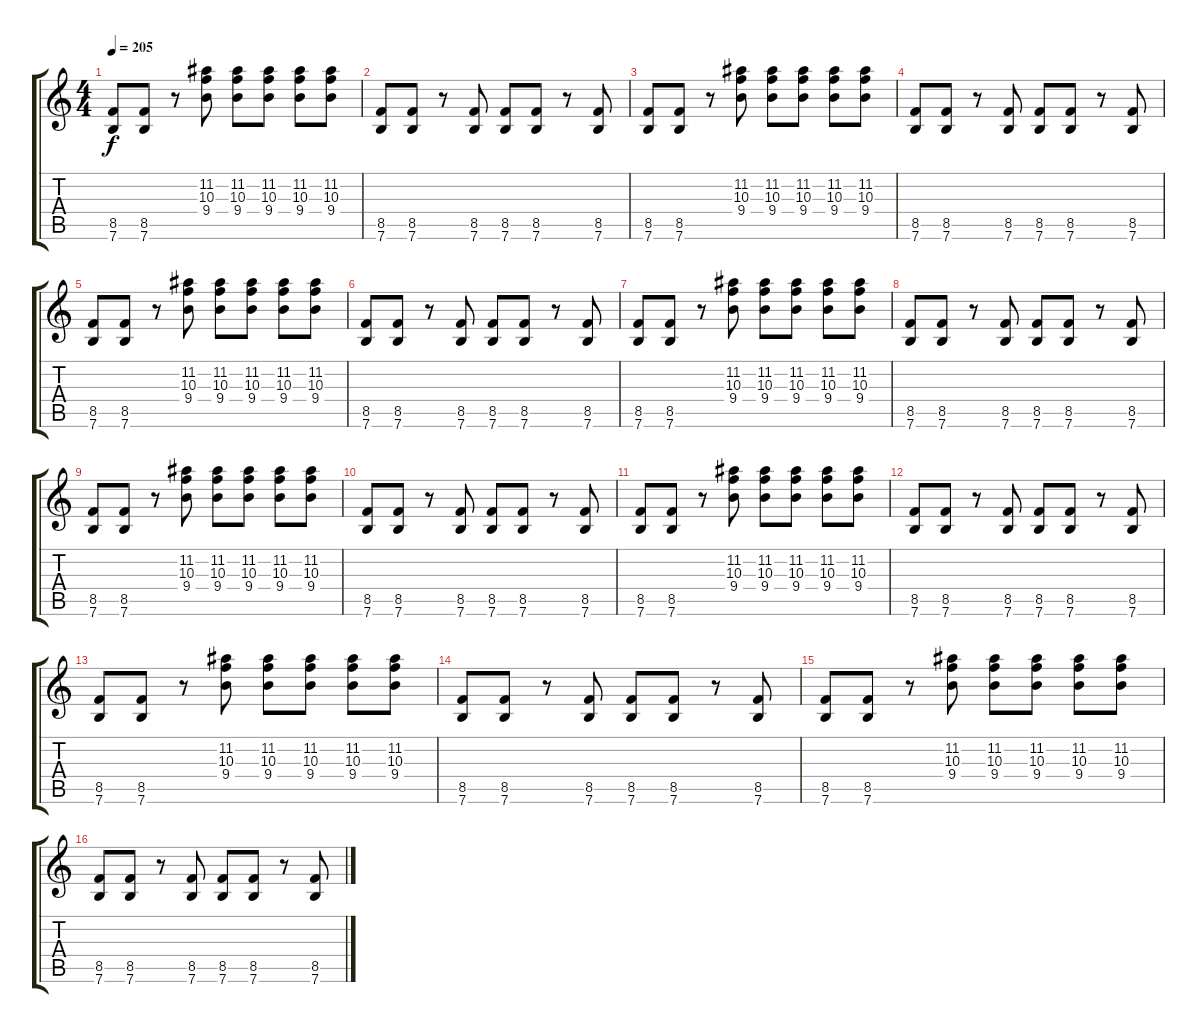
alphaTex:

\track "" {instrument overdrivenguitar}
\staff {score tabs}
\tuning (E4 B3 G3 D3 A2 E2) {hide}
\ts (4 4)
\tempo 205
\clef g2
\ks c
(8.5 7.6).8{dy f} (8.5 7.6).8 r.8 (11.2 10.3 9.4).8 (11.2 10.3 9.4).8 (11.2 10.3 9.4).8 (11.2 10.3 9.4).8 (11.2 10.3 9.4).8 |
(8.5 7.6).8 (8.5 7.6).8 r.8 (8.5 7.6).8 (8.5 7.6).8 (8.5 7.6).8 r.8 (8.5 7.6).8 |
(8.5 7.6).8 (8.5 7.6).8 r.8 (11.2 10.3 9.4).8 (11.2 10.3 9.4).8 (11.2 10.3 9.4).8 (11.2 10.3 9.4).8 (11.2 10.3 9.4).8 |
(8.5 7.6).8 (8.5 7.6).8 r.8 (8.5 7.6).8 (8.5 7.6).8 (8.5 7.6).8 r.8 (8.5 7.6).8 |
(8.5 7.6).8 (8.5 7.6).8 r.8 (11.2 10.3 9.4).8 (11.2 10.3 9.4).8 (11.2 10.3 9.4).8 (11.2 10.3 9.4).8 (11.2 10.3 9.4).8 |
(8.5 7.6).8 (8.5 7.6).8 r.8 (8.5 7.6).8 (8.5 7.6).8 (8.5 7.6).8 r.8 (8.5 7.6).8 |
(8.5 7.6).8 (8.5 7.6).8 r.8 (11.2 10.3 9.4).8 (11.2 10.3 9.4).8 (11.2 10.3 9.4).8 (11.2 10.3 9.4).8 (11.2 10.3 9.4).8 |
(8.5 7.6).8 (8.5 7.6).8 r.8 (8.5 7.6).8 (8.5 7.6).8 (8.5 7.6).8 r.8 (8.5 7.6).8 |
(8.5 7.6).8 (8.5 7.6).8 r.8 (11.2 10.3 9.4).8 (11.2 10.3 9.4).8 (11.2 10.3 9.4).8 (11.2 10.3 9.4).8 (11.2 10.3 9.4).8 |
(8.5 7.6).8 (8.5 7.6).8 r.8 (8.5 7.6).8 (8.5 7.6).8 (8.5 7.6).8 r.8 (8.5 7.6).8 |
(8.5 7.6).8 (8.5 7.6).8 r.8 (11.2 10.3 9.4).8 (11.2 10.3 9.4).8 (11.2 10.3 9.4).8 (11.2 10.3 9.4).8 (11.2 10.3 9.4).8 |
(8.5 7.6).8 (8.5 7.6).8 r.8 (8.5 7.6).8 (8.5 7.6).8 (8.5 7.6).8 r.8 (8.5 7.6).8 |
(8.5 7.6).8 (8.5 7.6).8 r.8 (11.2 10.3 9.4).8 (11.2 10.3 9.4).8 (11.2 10.3 9.4).8 (11.2 10.3 9.4).8 (11.2 10.3 9.4).8 |
(8.5 7.6).8 (8.5 7.6).8 r.8 (8.5 7.6).8 (8.5 7.6).8 (8.5 7.6).8 r.8 (8.5 7.6).8 |
(8.5 7.6).8 (8.5 7.6).8 r.8 (11.2 10.3 9.4).8 (11.2 10.3 9.4).8 (11.2 10.3 9.4).8 (11.2 10.3 9.4).8 (11.2 10.3 9.4).8 |
(8.5 7.6).8 (8.5 7.6).8 r.8 (8.5 7.6).8 (8.5 7.6).8 (8.5 7.6).8 r.8 (8.5 7.6).8
